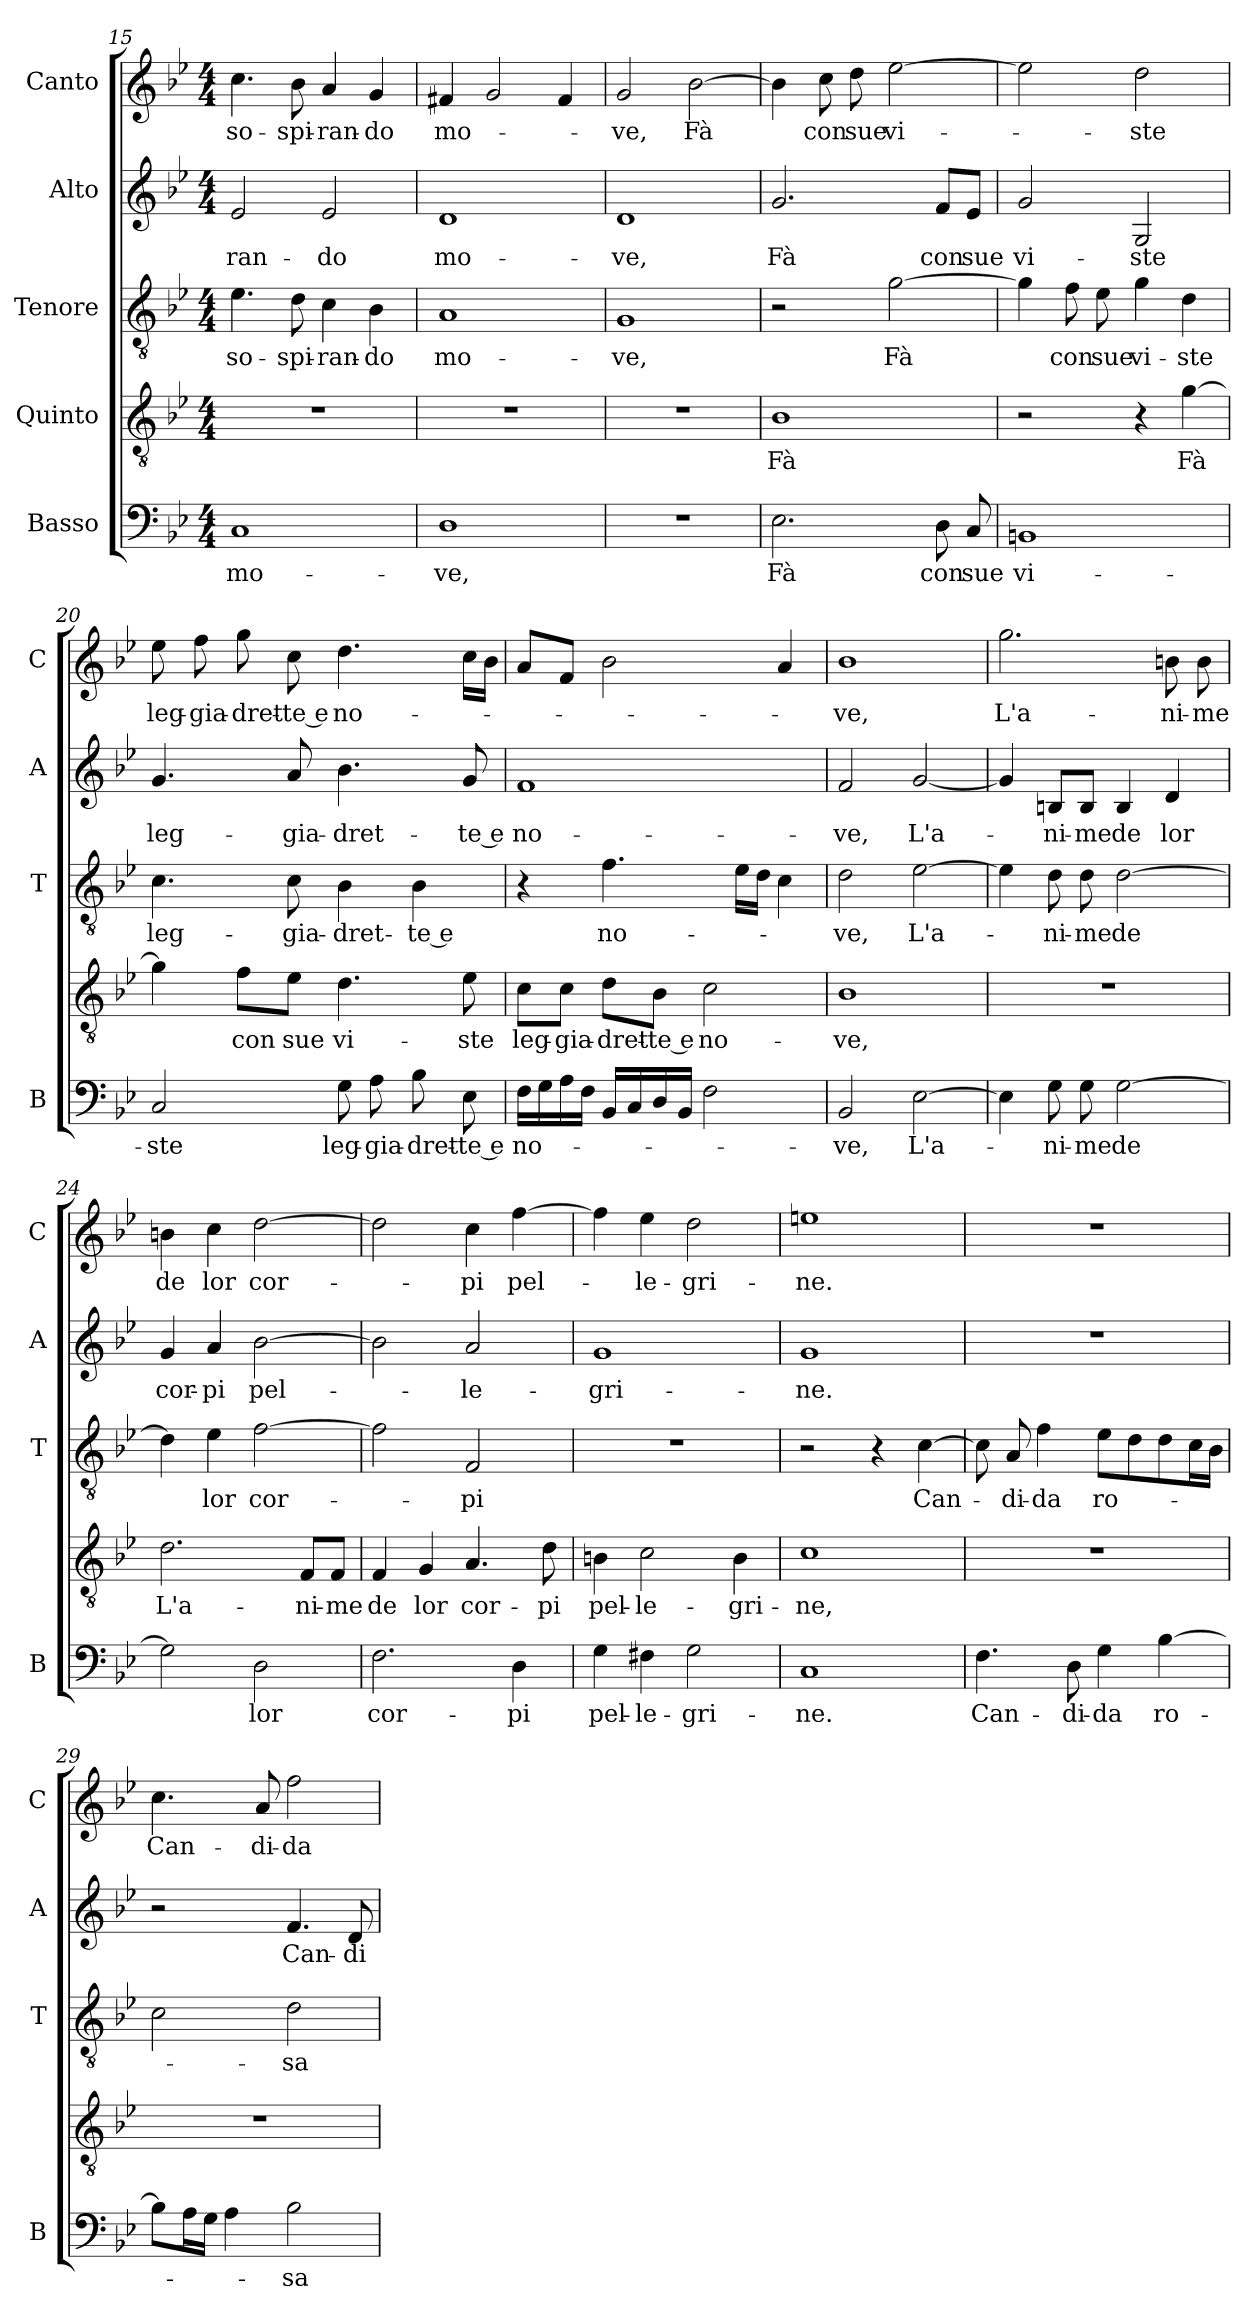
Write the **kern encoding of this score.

**kern	**text	**kern	**text	**kern	**text	**kern	**text	**kern	**text
*part5	*part5	*part4	*part4	*part3	*part3	*part2	*part2	*part1	*part1
*staff5	*staff5	*staff4	*staff4	*staff3	*staff3	*staff2	*staff2	*staff1	*staff1
*I"Basso	*	*I"Quinto	*	*I"Tenore	*	*I"Alto	*	*I"Canto	*
*I'B	*	*	*	*I'T	*	*I'A	*	*I'C	*
*clefF4	*	*clefGv2	*	*clefGv2	*	*clefG2	*	*clefG2	*
*k[b-e-]	*	*k[b-e-]	*	*k[b-e-]	*	*k[b-e-]	*	*k[b-e-]	*
*B-:	*	*B-:	*	*B-:	*	*B-:	*	*B-:	*
*M4/4	*	*M4/4	*	*M4/4	*	*M4/4	*	*M4/4	*
=15	=15	=15	=15	=15	=15	=15	=15	=15	=15
!	!LO:LY:b	!	!	!	!LO:LY:b	!	!LO:LY:b	!	!LO:LY:b
1C	mo-	1r	.	4.e-\	so-	2e-/	-ran-	4.cc\	so-
!	!	!	!	!	!LO:LY:b	!	!	!	!LO:LY:b
.	.	.	.	8d\	-spi-	.	.	8b-\	-spi-
!	!	!	!	!	!LO:LY:b	!	!LO:LY:b	!	!LO:LY:b
.	.	.	.	4c\	-ran-	2e-/	-do	4a/	-ran-
!	!	!	!	!	!LO:LY:b	!	!	!	!LO:LY:b
.	.	.	.	4B-\	-do	.	.	4g/	-do
=16	=16	=16	=16	=16	=16	=16	=16	=16	=16
!	!LO:LY:b	!	!	!	!LO:LY:b	!	!LO:LY:b	!	!LO:LY:b
1D	-ve,	1r	.	1A	mo-	1d	mo-	4f#X/	mo-
.	.	.	.	.	.	.	.	2g/	.
.	.	.	.	.	.	.	.	4f#/	.
=17	=17	=17	=17	=17	=17	=17	=17	=17	=17
!	!	!	!	!	!LO:LY:b	!	!LO:LY:b	!	!LO:LY:b
1r	.	1r	.	1G	-ve,	1d	-ve,	2g/	-ve,
!	!	!	!	!	!	!	!	!	!LO:LY:b
.	.	.	.	.	.	.	.	[2b-\	Fà
=18	=18	=18	=18	=18	=18	=18	=18	=18	=18
!	!LO:LY:b	!	!LO:LY:b	!	!	!	!LO:LY:b	!	!
2.E-\	Fà	1B-	Fà	2r	.	2.g/	Fà	4b-\]	.
!	!	!	!	!	!	!	!	!	!LO:LY:b
.	.	.	.	.	.	.	.	8cc\	con
!	!	!	!	!	!	!	!	!	!LO:LY:b
.	.	.	.	.	.	.	.	8dd\	sue
!	!	!	!	!	!LO:LY:b	!	!	!	!LO:LY:b
.	.	.	.	[2g\	Fà	.	.	[2ee-\	vi-
!	!LO:LY:b	!	!	!	!	!	!LO:LY:b	!	!
8D\	con	.	.	.	.	8f/L	con	.	.
!	!LO:LY:b	!	!	!	!	!	!LO:LY:b	!	!
8C/	sue	.	.	.	.	8e-/J	sue	.	.
=19	=19	=19	=19	=19	=19	=19	=19	=19	=19
!	!LO:LY:b	!	!	!	!	!	!LO:LY:b	!	!
1BBn	vi-	2r	.	4g\]	.	2g/	vi-	2ee-\]	.
!	!	!	!	!	!LO:LY:b	!	!	!	!
.	.	.	.	8f\	con	.	.	.	.
!	!	!	!	!	!LO:LY:b	!	!	!	!
.	.	.	.	8e-\	sue	.	.	.	.
!	!	!	!	!	!LO:LY:b	!	!LO:LY:b	!	!LO:LY:b
.	.	4r	.	4g\	vi-	2G/	-ste	2dd\	-ste
!	!	!	!LO:LY:b	!	!LO:LY:b	!	!	!	!
.	.	[4g\	Fà	4d\	-ste	.	.	.	.
!!LO:PB:g=z
=20	=20	=20	=20	=20	=20	=20	=20	=20	=20
!	!LO:LY:b	!	!	!	!LO:LY:b	!	!LO:LY:b	!	!LO:LY:b
2C/	-ste	4g\]	.	4.c\	leg-	4.g/	leg-	8ee-\	leg-
!	!	!	!	!	!	!	!	!	!LO:LY:b
.	.	.	.	.	.	.	.	8ff\	-gia-
!	!	!	!LO:LY:b	!	!	!	!	!	!LO:LY:b
.	.	8f\L	con	.	.	.	.	8gg\	-dret-
!	!	!	!LO:LY:b	!	!LO:LY:b	!	!LO:LY:b	!	!LO:LY:b
.	.	8e-\J	sue	8c\	-gia-	8a/	-gia-	8cc\	-te e
!	!LO:LY:b	!	!LO:LY:b	!	!LO:LY:b	!	!LO:LY:b	!	!LO:LY:b
8G\	leg-	4.d\	vi-	4B-\	-dret-	4.b-\	-dret-	4.dd\	no-
!	!LO:LY:b	!	!	!	!	!	!	!	!
8A\	-gia-	.	.	.	.	.	.	.	.
!	!LO:LY:b	!	!	!	!LO:LY:b	!	!	!	!
8B-\	-dret-	.	.	4B-\	-te e	.	.	.	.
!	!LO:LY:b	!	!LO:LY:b	!	!	!	!LO:LY:b	!	!
8E-\	-te e	8e-\	-ste	.	.	8g/	-te e	16cc\LL	.
.	.	.	.	.	.	.	.	16b-\JJ	.
=21	=21	=21	=21	=21	=21	=21	=21	=21	=21
!	!LO:LY:b	!	!LO:LY:b	!	!	!	!LO:LY:b	!	!
16F\LL	no-	8c\L	leg-	4r	.	1f	no-	8a/L	.
16G\	.	.	.	.	.	.	.	.	.
!	!	!	!LO:LY:b	!	!	!	!	!	!
16A\	.	8c\J	-gia-	.	.	.	.	8f/J	.
16F\JJ	.	.	.	.	.	.	.	.	.
!	!	!	!LO:LY:b	!	!LO:LY:b	!	!	!	!
16BB-/LL	.	8d\L	-dret-	4.f\	no-	.	.	2b-\	.
16C/	.	.	.	.	.	.	.	.	.
!	!	!	!LO:LY:b	!	!	!	!	!	!
16D/	.	8B-\J	-te e	.	.	.	.	.	.
16BB-/JJ	.	.	.	.	.	.	.	.	.
!	!	!	!LO:LY:b	!	!	!	!	!	!
2F\	.	2c\	no-	.	.	.	.	.	.
.	.	.	.	16e-\LL	.	.	.	.	.
.	.	.	.	16d\JJ	.	.	.	.	.
.	.	.	.	4c\	.	.	.	4a/	.
=22	=22	=22	=22	=22	=22	=22	=22	=22	=22
!	!LO:LY:b	!	!LO:LY:b	!	!LO:LY:b	!	!LO:LY:b	!	!LO:LY:b
2BB-/	-ve,	1B-	-ve,	2d\	-ve,	2f/	-ve,	1b-	-ve,
!	!LO:LY:b	!	!	!	!LO:LY:b	!	!LO:LY:b	!	!
[2E-\	L'a-	.	.	[2e-\	L'a-	[2g/	L'a-	.	.
=23	=23	=23	=23	=23	=23	=23	=23	=23	=23
!	!	!	!	!	!	!	!	!	!LO:LY:b
4E-\]	.	1r	.	4e-\]	.	4g/]	.	2.gg\	L'a-
!	!LO:LY:b	!	!	!	!LO:LY:b	!	!LO:LY:b	!	!
8G\	-ni-	.	.	8d\	-ni-	8Bn/L	-ni-	.	.
!	!LO:LY:b	!	!	!	!LO:LY:b	!	!LO:LY:b	!	!
8G\	-me	.	.	8d\	-me	8B/J	-me	.	.
!	!LO:LY:b	!	!	!	!LO:LY:b	!	!LO:LY:b	!	!
[2G\	de	.	.	[2d\	de	4B/	de	.	.
!	!	!	!	!	!	!	!LO:LY:b	!	!LO:LY:b
.	.	.	.	.	.	4d/	lor	8bn\	-ni-
!	!	!	!	!	!	!	!	!	!LO:LY:b
.	.	.	.	.	.	.	.	8b\	-me
=24	=24	=24	=24	=24	=24	=24	=24	=24	=24
!	!	!	!LO:LY:b	!	!	!	!LO:LY:b	!	!LO:LY:b
2G\]	.	2.d\	L'a-	4d\]	.	4g/	cor-	4bn\	de
!	!	!	!	!	!LO:LY:b	!	!LO:LY:b	!	!LO:LY:b
.	.	.	.	4e-\	lor	4a/	-pi	4cc\	lor
!	!LO:LY:b	!	!	!	!LO:LY:b	!	!LO:LY:b	!	!LO:LY:b
2D\	lor	.	.	[2f\	cor-	[2b-\	pel-	[2dd\	cor-
!	!	!	!LO:LY:b	!	!	!	!	!	!
.	.	8F/L	-ni-	.	.	.	.	.	.
!	!	!	!LO:LY:b	!	!	!	!	!	!
.	.	8F/J	-me	.	.	.	.	.	.
=25	=25	=25	=25	=25	=25	=25	=25	=25	=25
!	!LO:LY:b	!	!LO:LY:b	!	!	!	!	!	!
2.F\	cor-	4F/	de	2f\]	.	2b-\]	.	2dd\]	.
!	!	!	!LO:LY:b	!	!	!	!	!	!
.	.	4G/	lor	.	.	.	.	.	.
!	!	!	!LO:LY:b	!	!LO:LY:b	!	!LO:LY:b	!	!LO:LY:b
.	.	4.A/	cor-	2F/	-pi	2a/	-le-	4cc\	-pi
!	!LO:LY:b	!	!	!	!	!	!	!	!LO:LY:b
4D\	-pi	.	.	.	.	.	.	[4ff\	pel-
!	!	!	!LO:LY:b	!	!	!	!	!	!
.	.	8d\	-pi	.	.	.	.	.	.
!!LO:LB:g=z
=26	=26	=26	=26	=26	=26	=26	=26	=26	=26
!	!LO:LY:b	!	!LO:LY:b	!	!	!	!LO:LY:b	!	!
4G\	pel-	4Bn\	pel-	1r	.	1g	-gri-	4ff\]	.
!	!LO:LY:b	!	!LO:LY:b	!	!	!	!	!	!LO:LY:b
4F#X\	-le-	2c\	-le-	.	.	.	.	4ee-\	-le-
!	!LO:LY:b	!	!	!	!	!	!	!	!LO:LY:b
2G\	-gri-	.	.	.	.	.	.	2dd\	-gri-
!	!	!	!LO:LY:b	!	!	!	!	!	!
.	.	4B\	-gri-	.	.	.	.	.	.
=27	=27	=27	=27	=27	=27	=27	=27	=27	=27
!	!LO:LY:b	!	!LO:LY:b	!	!	!	!LO:LY:b	!	!LO:LY:b
1C	-ne.	1c	-ne,	2r	.	1g	-ne.	1een	-ne.
.	.	.	.	4r	.	.	.	.	.
!	!	!	!	!	!LO:LY:b	!	!	!	!
.	.	.	.	[4c\	Can-	.	.	.	.
=28	=28	=28	=28	=28	=28	=28	=28	=28	=28
!	!LO:LY:b	!	!	!	!	!	!	!	!
4.F\	Can-	1r	.	8c\]	.	1r	.	1r	.
!	!	!	!	!	!LO:LY:b	!	!	!	!
.	.	.	.	8A/	-di-	.	.	.	.
!	!	!	!	!	!LO:LY:b	!	!	!	!
.	.	.	.	4f\	-da	.	.	.	.
!	!LO:LY:b	!	!	!	!	!	!	!	!
8D\	-di-	.	.	.	.	.	.	.	.
!	!LO:LY:b	!	!	!	!LO:LY:b	!	!	!	!
4G\	-da	.	.	8e-\L	ro-	.	.	.	.
.	.	.	.	8d\	.	.	.	.	.
!	!LO:LY:b	!	!	!	!	!	!	!	!
[4B-\	ro-	.	.	8d\	.	.	.	.	.
.	.	.	.	16c\L	.	.	.	.	.
.	.	.	.	16B-\JJ	.	.	.	.	.
=29	=29	=29	=29	=29	=29	=29	=29	=29	=29
!	!	!	!	!	!	!	!	!	!LO:LY:b
8B-\L]	.	1r	.	2c\	.	2r	.	4.cc\	Can-
16A\L	.	.	.	.	.	.	.	.	.
16G\JJ	.	.	.	.	.	.	.	.	.
4A\	.	.	.	.	.	.	.	.	.
!	!	!	!	!	!	!	!	!	!LO:LY:b
.	.	.	.	.	.	.	.	8a/	-di-
!	!LO:LY:b	!	!	!	!LO:LY:b	!	!LO:LY:b	!	!LO:LY:b
2B-\	-sa	.	.	2d\	-sa	4.f/	Can-	2ff\	-da
!	!	!	!	!	!	!	!LO:LY:b	!	!
.	.	.	.	.	.	8d/	-di-	.	.
=	=	=	=	=	=	=	=	=	=
*-	*-	*-	*-	*-	*-	*-	*-	*-	*-
